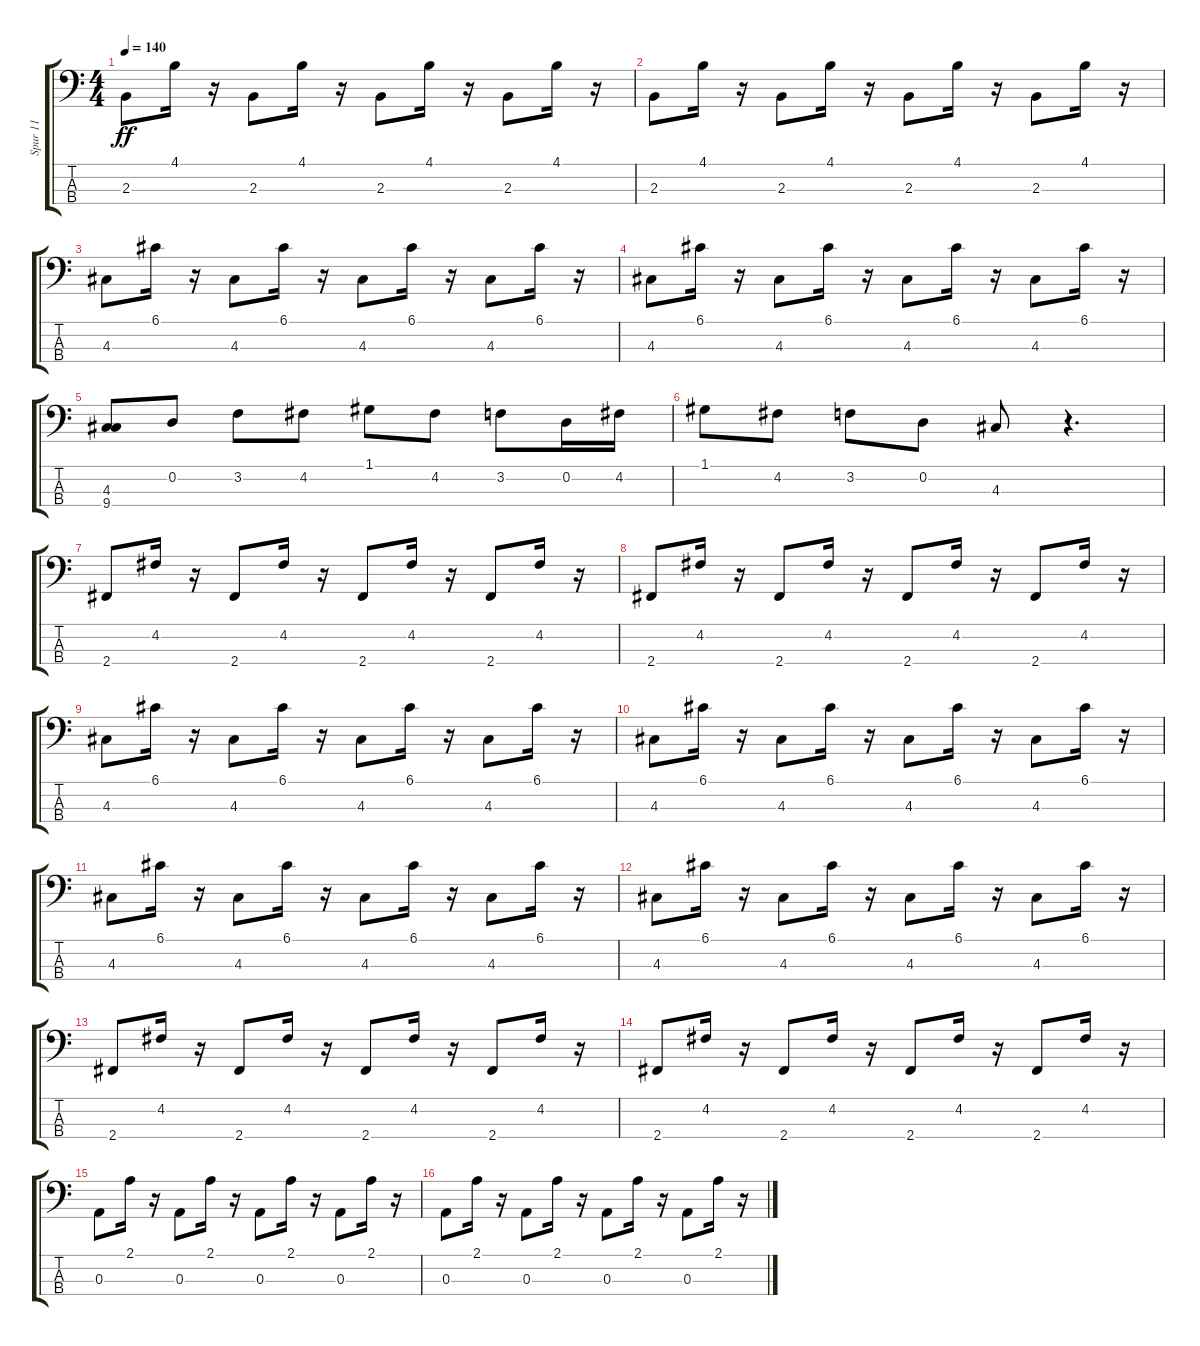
\track ("Spur 11" "Spur 11") {instrument slapbass1}
\staff {score tabs}
\tuning (G2 D2 A1 E1) {hide}
\ts (4 4)
\tempo 140
\clef f4
\ks c
2.3.8{dy ff} 4.1.16 r.16 2.3.8 4.1.16 r.16 2.3.8 4.1.16 r.16 2.3.8 4.1.16 r.16 |
2.3.8 4.1.16 r.16 2.3.8 4.1.16 r.16 2.3.8 4.1.16 r.16 2.3.8 4.1.16 r.16 |
4.3.8 6.1.16 r.16 4.3.8 6.1.16 r.16 4.3.8 6.1.16 r.16 4.3.8 6.1.16 r.16 |
4.3.8 6.1.16 r.16 4.3.8 6.1.16 r.16 4.3.8 6.1.16 r.16 4.3.8 6.1.16 r.16 |
(4.3 9.4).8 0.2.8 3.2.8 4.2.8 1.1.8 4.2.8 3.2.8 0.2.16 4.2.16 |
1.1.8 4.2.8 3.2.8 0.2.8 4.3.8 r.4{d} |
2.4.8 4.2.16 r.16 2.4.8 4.2.16 r.16 2.4.8 4.2.16 r.16 2.4.8 4.2.16 r.16 |
2.4.8 4.2.16 r.16 2.4.8 4.2.16 r.16 2.4.8 4.2.16 r.16 2.4.8 4.2.16 r.16 |
4.3.8 6.1.16 r.16 4.3.8 6.1.16 r.16 4.3.8 6.1.16 r.16 4.3.8 6.1.16 r.16 |
4.3.8 6.1.16 r.16 4.3.8 6.1.16 r.16 4.3.8 6.1.16 r.16 4.3.8 6.1.16 r.16 |
4.3.8 6.1.16 r.16 4.3.8 6.1.16 r.16 4.3.8 6.1.16 r.16 4.3.8 6.1.16 r.16 |
4.3.8 6.1.16 r.16 4.3.8 6.1.16 r.16 4.3.8 6.1.16 r.16 4.3.8 6.1.16 r.16 |
2.4.8 4.2.16 r.16 2.4.8 4.2.16 r.16 2.4.8 4.2.16 r.16 2.4.8 4.2.16 r.16 |
2.4.8 4.2.16 r.16 2.4.8 4.2.16 r.16 2.4.8 4.2.16 r.16 2.4.8 4.2.16 r.16 |
0.3.8 2.1.16 r.16 0.3.8 2.1.16 r.16 0.3.8 2.1.16 r.16 0.3.8 2.1.16 r.16 |
0.3.8 2.1.16 r.16 0.3.8 2.1.16 r.16 0.3.8 2.1.16 r.16 0.3.8 2.1.16 r.16
